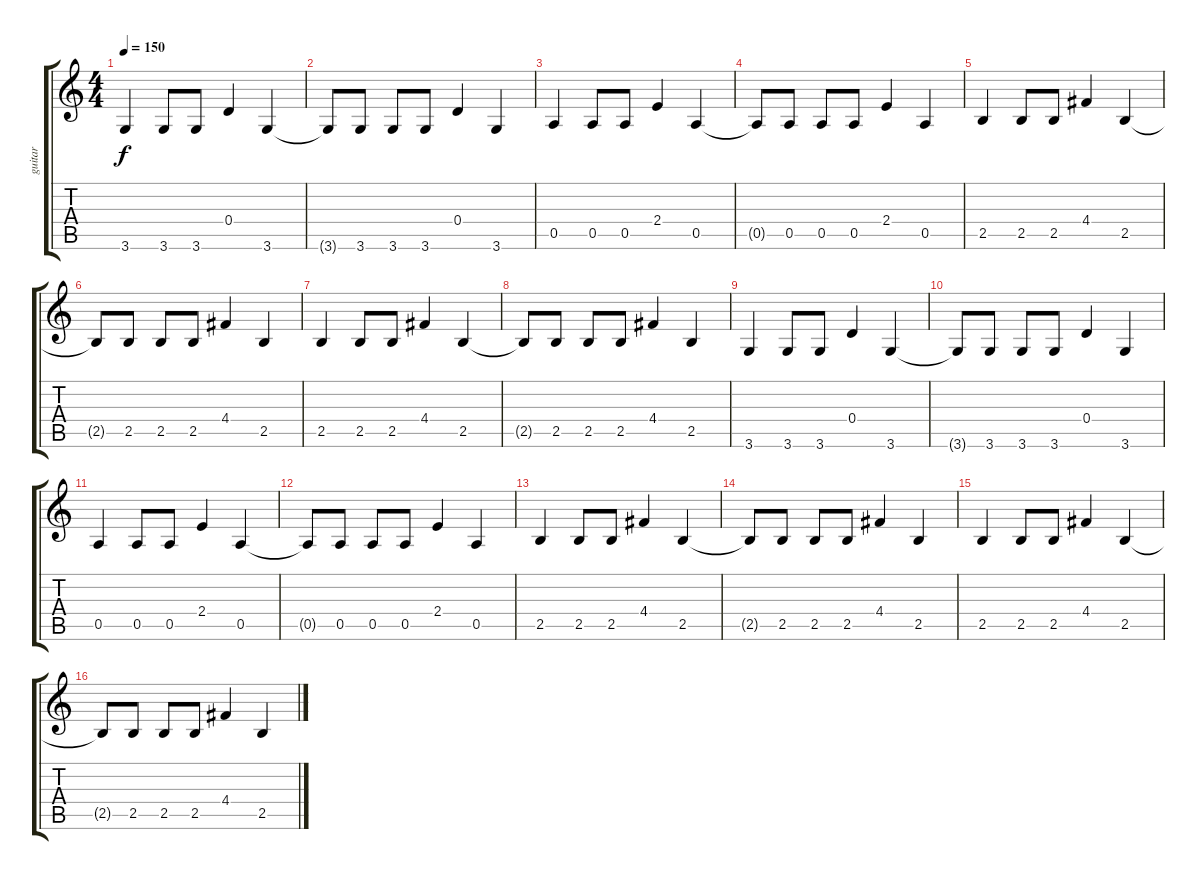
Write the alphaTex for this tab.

\track ("guitar" "guitar") {instrument acousticguitarnylon}
\staff {score tabs}
\tuning (E4 B3 G3 D3 A2 E2) {hide}
\ts (4 4)
\tempo 150
\clef g2
\ks c
3.6.4{dy f} 3.6.8 3.6.8 0.4.4 3.6.4 |
3.6{t}.8 3.6.8 3.6.8 3.6.8 0.4.4 3.6.4 |
0.5.4 0.5.8 0.5.8 2.4.4 0.5.4 |
0.5{t}.8 0.5.8 0.5.8 0.5.8 2.4.4 0.5.4 |
2.5.4 2.5.8 2.5.8 4.4.4 2.5.4 |
2.5{t}.8 2.5.8 2.5.8 2.5.8 4.4.4 2.5.4 |
2.5.4 2.5.8 2.5.8 4.4.4 2.5.4 |
2.5{t}.8 2.5.8 2.5.8 2.5.8 4.4.4 2.5.4 |
3.6.4 3.6.8 3.6.8 0.4.4 3.6.4 |
3.6{t}.8 3.6.8 3.6.8 3.6.8 0.4.4 3.6.4 |
0.5.4 0.5.8 0.5.8 2.4.4 0.5.4 |
0.5{t}.8 0.5.8 0.5.8 0.5.8 2.4.4 0.5.4 |
2.5.4 2.5.8 2.5.8 4.4.4 2.5.4 |
2.5{t}.8 2.5.8 2.5.8 2.5.8 4.4.4 2.5.4 |
2.5.4 2.5.8 2.5.8 4.4.4 2.5.4 |
2.5{t}.8 2.5.8 2.5.8 2.5.8 4.4.4 2.5.4
